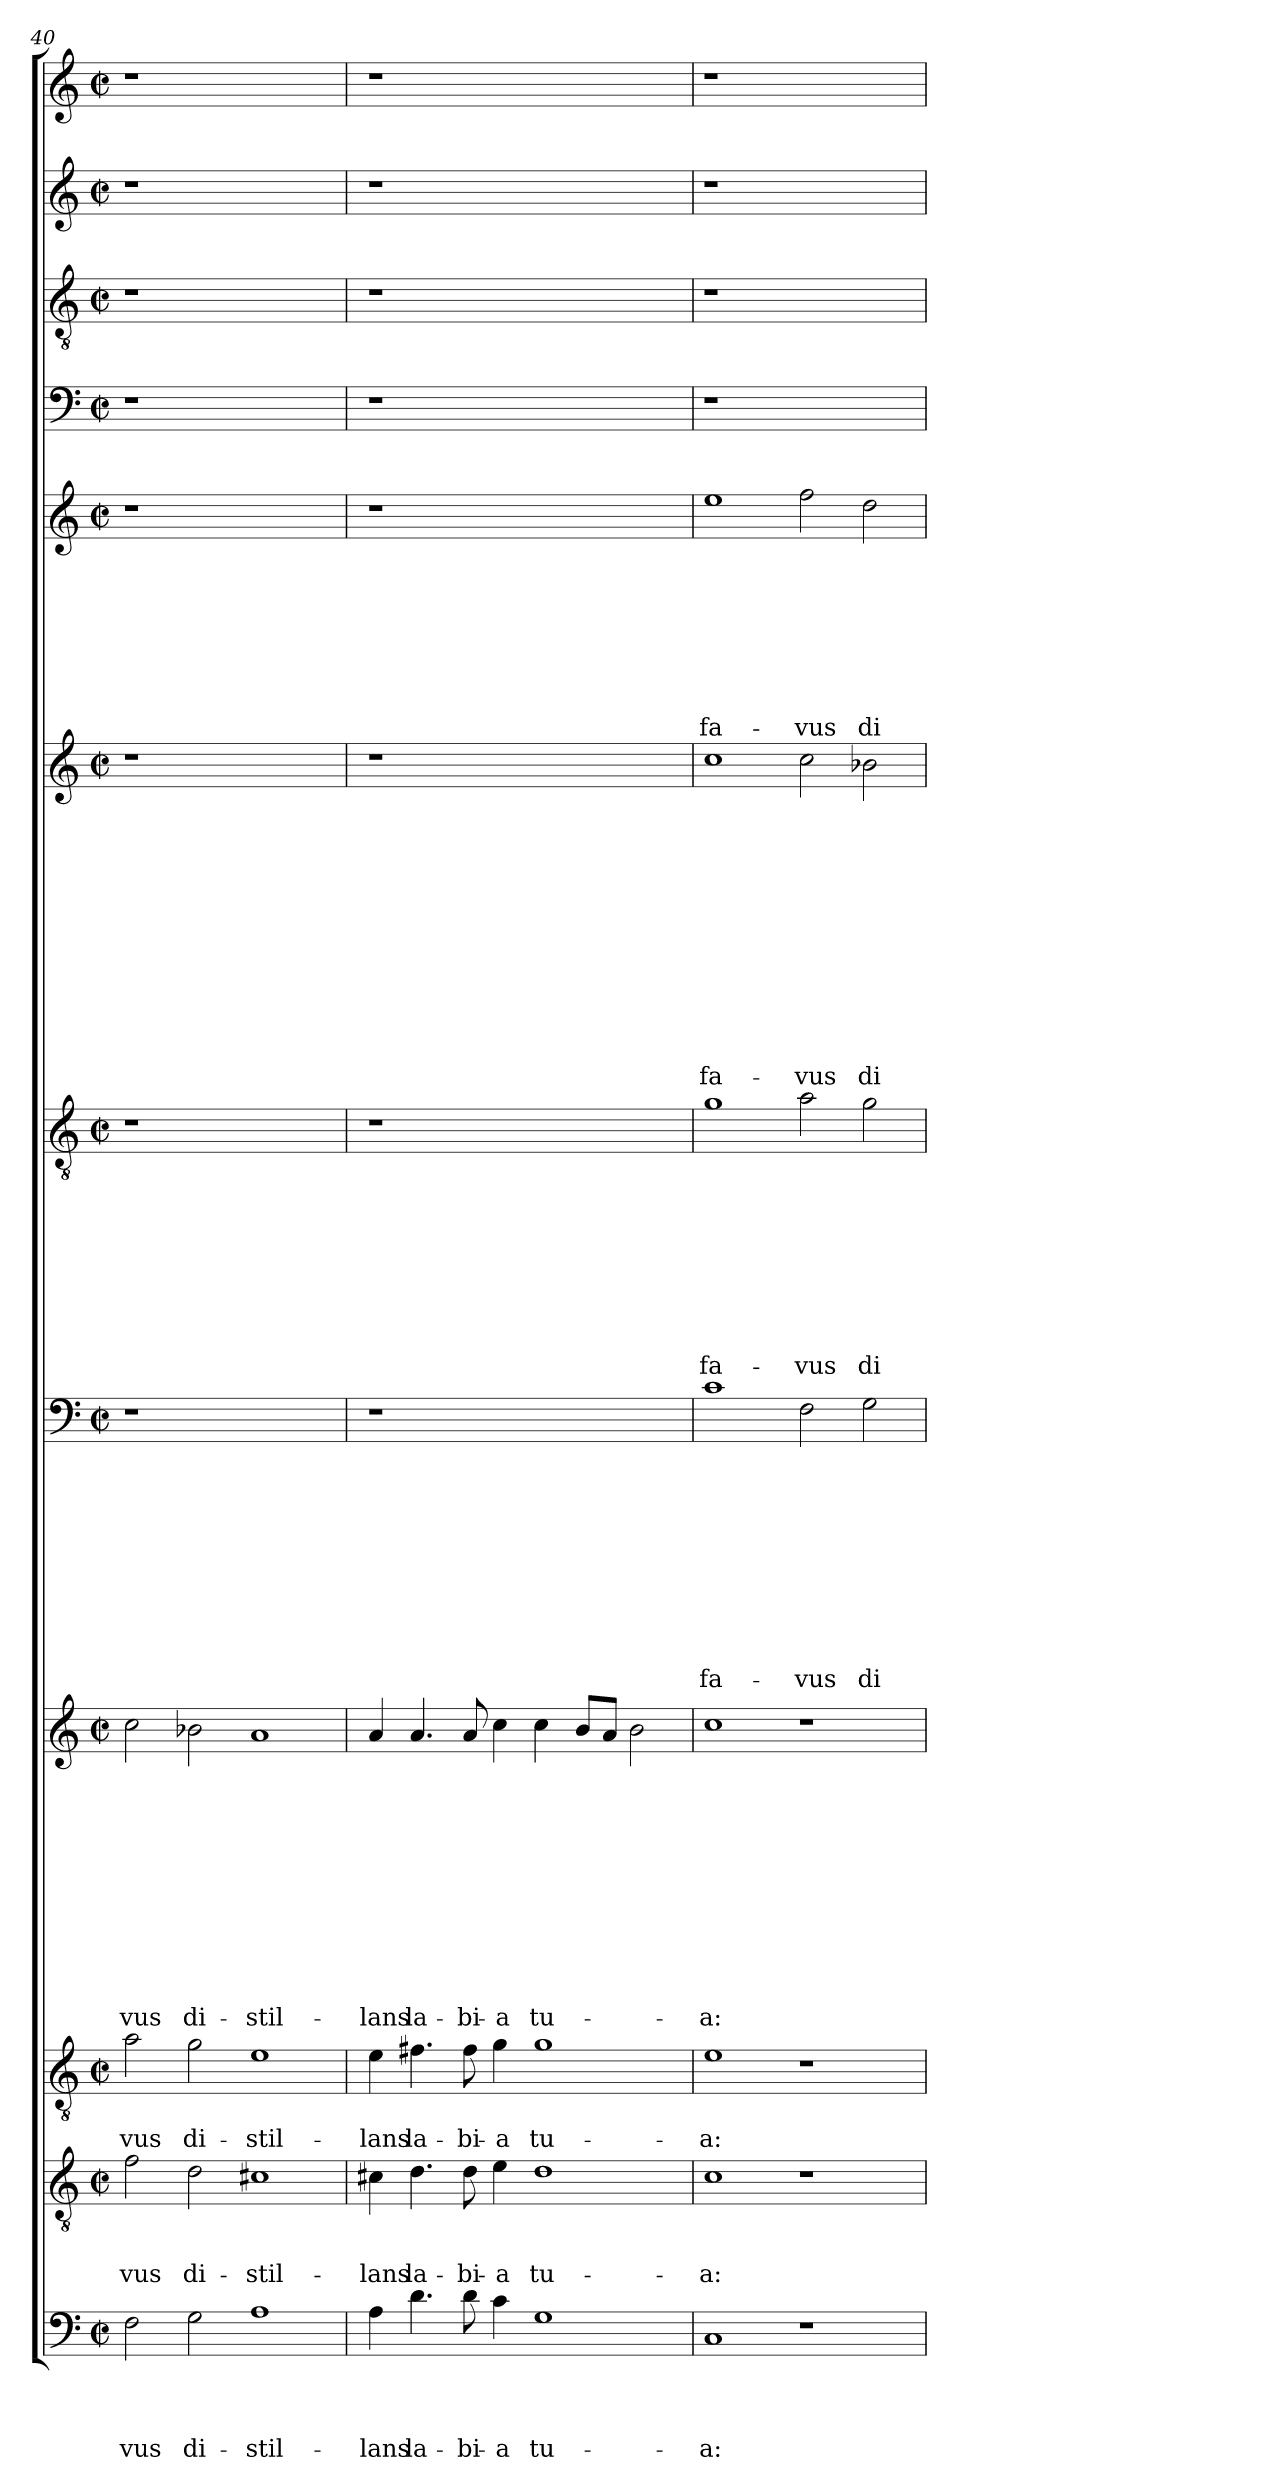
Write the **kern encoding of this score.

**kern	**text	**text	**text	**text	**kern	**text	**text	**text	**kern	**text	**text	**kern	**text	**text	**text	**text	**text	**text	**text	**text	**text	**text	**text	**kern	**text	**text	**text	**text	**text	**text	**text	**text	**text	**text	**kern	**text	**text	**text	**text	**text	**text	**text	**text	**text	**kern	**text	**text	**text	**text	**text	**text	**text	**text	**text	**text	**text	**text	**kern	**text	**text	**text	**text	**text	**text	**text	**text	**kern	**kern	**kern	**kern
*part12	*part12	*part12	*part12	*part12	*part11	*part11	*part11	*part11	*part10	*part10	*part10	*part9	*part9	*part9	*part9	*part9	*part9	*part9	*part9	*part9	*part9	*part9	*part9	*part8	*part8	*part8	*part8	*part8	*part8	*part8	*part8	*part8	*part8	*part8	*part7	*part7	*part7	*part7	*part7	*part7	*part7	*part7	*part7	*part7	*part6	*part6	*part6	*part6	*part6	*part6	*part6	*part6	*part6	*part6	*part6	*part6	*part6	*part5	*part5	*part5	*part5	*part5	*part5	*part5	*part5	*part5	*part4	*part3	*part2	*part1
*staff12	*staff12	*staff12	*staff12	*staff12	*staff11	*staff11	*staff11	*staff11	*staff10	*staff10	*staff10	*staff9	*staff9	*staff9	*staff9	*staff9	*staff9	*staff9	*staff9	*staff9	*staff9	*staff9	*staff9	*staff8	*staff8	*staff8	*staff8	*staff8	*staff8	*staff8	*staff8	*staff8	*staff8	*staff8	*staff7	*staff7	*staff7	*staff7	*staff7	*staff7	*staff7	*staff7	*staff7	*staff7	*staff6	*staff6	*staff6	*staff6	*staff6	*staff6	*staff6	*staff6	*staff6	*staff6	*staff6	*staff6	*staff6	*staff5	*staff5	*staff5	*staff5	*staff5	*staff5	*staff5	*staff5	*staff5	*staff4	*staff3	*staff2	*staff1
*clefF4	*	*	*	*	*clefGv2	*	*	*	*clefGv2	*	*	*clefG2	*	*	*	*	*	*	*	*	*	*	*	*clefF4	*	*	*	*	*	*	*	*	*	*	*clefGv2	*	*	*	*	*	*	*	*	*	*clefG2	*	*	*	*	*	*	*	*	*	*	*	*	*clefG2	*	*	*	*	*	*	*	*	*clefF4	*clefGv2	*clefG2	*clefG2
*k[]	*	*	*	*	*k[]	*	*	*	*k[]	*	*	*k[]	*	*	*	*	*	*	*	*	*	*	*	*k[]	*	*	*	*	*	*	*	*	*	*	*k[]	*	*	*	*	*	*	*	*	*	*k[]	*	*	*	*	*	*	*	*	*	*	*	*	*k[]	*	*	*	*	*	*	*	*	*k[]	*k[]	*k[]	*k[]
*C:	*	*	*	*	*C:	*	*	*	*C:	*	*	*C:	*	*	*	*	*	*	*	*	*	*	*	*C:	*	*	*	*	*	*	*	*	*	*	*C:	*	*	*	*	*	*	*	*	*	*C:	*	*	*	*	*	*	*	*	*	*	*	*	*C:	*	*	*	*	*	*	*	*	*C:	*C:	*C:	*C:
*M2/2	*	*	*	*	*M2/2	*	*	*	*M2/2	*	*	*M2/2	*	*	*	*	*	*	*	*	*	*	*	*M2/2	*	*	*	*	*	*	*	*	*	*	*M2/2	*	*	*	*	*	*	*	*	*	*M2/2	*	*	*	*	*	*	*	*	*	*	*	*	*M2/2	*	*	*	*	*	*	*	*	*M2/2	*M2/2	*M2/2	*M2/2
*met(c|)	*	*	*	*	*met(c|)	*	*	*	*met(c|)	*	*	*met(c|)	*	*	*	*	*	*	*	*	*	*	*	*met(c|)	*	*	*	*	*	*	*	*	*	*	*met(c|)	*	*	*	*	*	*	*	*	*	*met(c|)	*	*	*	*	*	*	*	*	*	*	*	*	*met(c|)	*	*	*	*	*	*	*	*	*met(c|)	*met(c|)	*met(c|)	*met(c|)
=40	=40	=40	=40	=40	=40	=40	=40	=40	=40	=40	=40	=40	=40	=40	=40	=40	=40	=40	=40	=40	=40	=40	=40	=40	=40	=40	=40	=40	=40	=40	=40	=40	=40	=40	=40	=40	=40	=40	=40	=40	=40	=40	=40	=40	=40	=40	=40	=40	=40	=40	=40	=40	=40	=40	=40	=40	=40	=40	=40	=40	=40	=40	=40	=40	=40	=40	=40	=40	=40	=40
!	!	!	!	!LO:LY:b	!	!	!	!LO:LY:b	!	!	!LO:LY:b	!	!	!	!	!	!	!	!	!	!	!	!LO:LY:b	!	!	!	!	!	!	!	!	!	!	!	!	!	!	!	!	!	!	!	!	!	!	!	!	!	!	!	!	!	!	!	!	!	!	!	!	!	!	!	!	!	!	!	!	!	!	!
2F\	.	.	.	-vus	2f\	.	.	-vus	2a\	.	-vus	2cc\	.	.	.	.	.	.	.	.	.	.	-vus	1r	.	.	.	.	.	.	.	.	.	.	1r	.	.	.	.	.	.	.	.	.	1r	.	.	.	.	.	.	.	.	.	.	.	.	1r	.	.	.	.	.	.	.	.	1r	1r	1r	1r
!	!	!	!	!LO:LY:b	!	!	!	!LO:LY:b	!	!	!LO:LY:b	!	!	!	!	!	!	!	!	!	!	!	!LO:LY:b	!	!	!	!	!	!	!	!	!	!	!	!	!	!	!	!	!	!	!	!	!	!	!	!	!	!	!	!	!	!	!	!	!	!	!	!	!	!	!	!	!	!	!	!	!	!	!
2G\	.	.	.	di-	2d\	.	.	di-	2g\	.	di-	2b-X\	.	.	.	.	.	.	.	.	.	.	di-	.	.	.	.	.	.	.	.	.	.	.	.	.	.	.	.	.	.	.	.	.	.	.	.	.	.	.	.	.	.	.	.	.	.	.	.	.	.	.	.	.	.	.	.	.	.	.
!	!	!	!	!LO:LY:b	!	!	!	!LO:LY:b	!	!	!LO:LY:b	!	!	!	!	!	!	!	!	!	!	!	!LO:LY:b	!	!	!	!	!	!	!	!	!	!	!	!	!	!	!	!	!	!	!	!	!	!	!	!	!	!	!	!	!	!	!	!	!	!	!	!	!	!	!	!	!	!	!	!	!	!	!
1A	.	.	.	-stil-	1c#X	.	.	-stil-	1e	.	-stil-	1a	.	.	.	.	.	.	.	.	.	.	-stil-	1ryy	.	.	.	.	.	.	.	.	.	.	1ryy	.	.	.	.	.	.	.	.	.	1ryy	.	.	.	.	.	.	.	.	.	.	.	.	1ryy	.	.	.	.	.	.	.	.	1ryy	1ryy	1ryy	1ryy
=41	=41	=41	=41	=41	=41	=41	=41	=41	=41	=41	=41	=41	=41	=41	=41	=41	=41	=41	=41	=41	=41	=41	=41	=41	=41	=41	=41	=41	=41	=41	=41	=41	=41	=41	=41	=41	=41	=41	=41	=41	=41	=41	=41	=41	=41	=41	=41	=41	=41	=41	=41	=41	=41	=41	=41	=41	=41	=41	=41	=41	=41	=41	=41	=41	=41	=41	=41	=41	=41	=41
!	!	!	!	!LO:LY:b	!	!	!	!LO:LY:b	!	!	!LO:LY:b	!	!	!	!	!	!	!	!	!	!	!	!LO:LY:b	!	!	!	!	!	!	!	!	!	!	!	!	!	!	!	!	!	!	!	!	!	!	!	!	!	!	!	!	!	!	!	!	!	!	!	!	!	!	!	!	!	!	!	!	!	!	!
4A\	.	.	.	-lans	4c#X\	.	.	-lans	4e\	.	-lans	4a/	.	.	.	.	.	.	.	.	.	.	-lans	1r	.	.	.	.	.	.	.	.	.	.	1r	.	.	.	.	.	.	.	.	.	1r	.	.	.	.	.	.	.	.	.	.	.	.	1r	.	.	.	.	.	.	.	.	1r	1r	1r	1r
!	!	!	!	!LO:LY:b	!	!	!	!LO:LY:b	!	!	!LO:LY:b	!	!	!	!	!	!	!	!	!	!	!	!LO:LY:b	!	!	!	!	!	!	!	!	!	!	!	!	!	!	!	!	!	!	!	!	!	!	!	!	!	!	!	!	!	!	!	!	!	!	!	!	!	!	!	!	!	!	!	!	!	!	!
4.d\	.	.	.	la-	4.d\	.	.	la-	4.f#X\	.	la-	4.a/	.	.	.	.	.	.	.	.	.	.	la-	.	.	.	.	.	.	.	.	.	.	.	.	.	.	.	.	.	.	.	.	.	.	.	.	.	.	.	.	.	.	.	.	.	.	.	.	.	.	.	.	.	.	.	.	.	.	.
!	!	!	!	!LO:LY:b	!	!	!	!LO:LY:b	!	!	!LO:LY:b	!	!	!	!	!	!	!	!	!	!	!	!LO:LY:b	!	!	!	!	!	!	!	!	!	!	!	!	!	!	!	!	!	!	!	!	!	!	!	!	!	!	!	!	!	!	!	!	!	!	!	!	!	!	!	!	!	!	!	!	!	!	!
8d\	.	.	.	-bi-	8d\	.	.	-bi-	8f#\	.	-bi-	8a/	.	.	.	.	.	.	.	.	.	.	-bi-	.	.	.	.	.	.	.	.	.	.	.	.	.	.	.	.	.	.	.	.	.	.	.	.	.	.	.	.	.	.	.	.	.	.	.	.	.	.	.	.	.	.	.	.	.	.	.
!	!	!	!	!LO:LY:b	!	!	!	!LO:LY:b	!	!	!LO:LY:b	!	!	!	!	!	!	!	!	!	!	!	!LO:LY:b	!	!	!	!	!	!	!	!	!	!	!	!	!	!	!	!	!	!	!	!	!	!	!	!	!	!	!	!	!	!	!	!	!	!	!	!	!	!	!	!	!	!	!	!	!	!	!
4c\	.	.	.	-a	4e\	.	.	-a	4g\	.	-a	4cc\	.	.	.	.	.	.	.	.	.	.	-a	.	.	.	.	.	.	.	.	.	.	.	.	.	.	.	.	.	.	.	.	.	.	.	.	.	.	.	.	.	.	.	.	.	.	.	.	.	.	.	.	.	.	.	.	.	.	.
!	!	!	!	!LO:LY:b	!	!	!	!LO:LY:b	!	!	!LO:LY:b	!	!	!	!	!	!	!	!	!	!	!	!LO:LY:b	!	!	!	!	!	!	!	!	!	!	!	!	!	!	!	!	!	!	!	!	!	!	!	!	!	!	!	!	!	!	!	!	!	!	!	!	!	!	!	!	!	!	!	!	!	!	!
1G	.	.	.	tu-	1d	.	.	tu-	1g	.	tu-	4cc\	.	.	.	.	.	.	.	.	.	.	tu-	1ryy	.	.	.	.	.	.	.	.	.	.	1ryy	.	.	.	.	.	.	.	.	.	1ryy	.	.	.	.	.	.	.	.	.	.	.	.	1ryy	.	.	.	.	.	.	.	.	1ryy	1ryy	1ryy	1ryy
.	.	.	.	.	.	.	.	.	.	.	.	8b/L	.	.	.	.	.	.	.	.	.	.	.	.	.	.	.	.	.	.	.	.	.	.	.	.	.	.	.	.	.	.	.	.	.	.	.	.	.	.	.	.	.	.	.	.	.	.	.	.	.	.	.	.	.	.	.	.	.	.
.	.	.	.	.	.	.	.	.	.	.	.	8a/J	.	.	.	.	.	.	.	.	.	.	.	.	.	.	.	.	.	.	.	.	.	.	.	.	.	.	.	.	.	.	.	.	.	.	.	.	.	.	.	.	.	.	.	.	.	.	.	.	.	.	.	.	.	.	.	.	.	.
.	.	.	.	.	.	.	.	.	.	.	.	2b\	.	.	.	.	.	.	.	.	.	.	.	.	.	.	.	.	.	.	.	.	.	.	.	.	.	.	.	.	.	.	.	.	.	.	.	.	.	.	.	.	.	.	.	.	.	.	.	.	.	.	.	.	.	.	.	.	.	.
=42	=42	=42	=42	=42	=42	=42	=42	=42	=42	=42	=42	=42	=42	=42	=42	=42	=42	=42	=42	=42	=42	=42	=42	=42	=42	=42	=42	=42	=42	=42	=42	=42	=42	=42	=42	=42	=42	=42	=42	=42	=42	=42	=42	=42	=42	=42	=42	=42	=42	=42	=42	=42	=42	=42	=42	=42	=42	=42	=42	=42	=42	=42	=42	=42	=42	=42	=42	=42	=42	=42
!	!	!	!	!LO:LY:b	!	!	!	!LO:LY:b	!	!	!LO:LY:b	!	!	!	!	!	!	!	!	!	!	!	!LO:LY:b	!	!	!	!	!	!	!	!	!	!	!LO:LY:b	!	!	!	!	!	!	!	!	!	!LO:LY:b	!	!	!	!	!	!	!	!	!	!	!	!	!LO:LY:b	!	!	!	!	!	!	!	!	!LO:LY:b	!	!	!	!
1C	.	.	.	-a:	1c	.	.	-a:	1e	.	-a:	1cc	.	.	.	.	.	.	.	.	.	.	-a:	1c	.	.	.	.	.	.	.	.	.	fa-	1g	.	.	.	.	.	.	.	.	fa-	1cc	.	.	.	.	.	.	.	.	.	.	.	fa-	1ee	.	.	.	.	.	.	.	fa-	1r	1r	1r	1r
!	!	!	!	!	!	!	!	!	!	!	!	!	!	!	!	!	!	!	!	!	!	!	!	!	!	!	!	!	!	!	!	!	!	!LO:LY:b	!	!	!	!	!	!	!	!	!	!LO:LY:b	!	!	!	!	!	!	!	!	!	!	!	!	!LO:LY:b	!	!	!	!	!	!	!	!	!LO:LY:b	!	!	!	!
1r	.	.	.	.	1r	.	.	.	1r	.	.	1r	.	.	.	.	.	.	.	.	.	.	.	2F\	.	.	.	.	.	.	.	.	.	-vus	2a\	.	.	.	.	.	.	.	.	-vus	2cc\	.	.	.	.	.	.	.	.	.	.	.	-vus	2ff\	.	.	.	.	.	.	.	-vus	1ryy	1ryy	1ryy	1ryy
!	!	!	!	!	!	!	!	!	!	!	!	!	!	!	!	!	!	!	!	!	!	!	!	!	!	!	!	!	!	!	!	!	!	!LO:LY:b	!	!	!	!	!	!	!	!	!	!LO:LY:b	!	!	!	!	!	!	!	!	!	!	!	!	!LO:LY:b	!	!	!	!	!	!	!	!	!LO:LY:b	!	!	!	!
.	.	.	.	.	.	.	.	.	.	.	.	.	.	.	.	.	.	.	.	.	.	.	.	2G\	.	.	.	.	.	.	.	.	.	di-	2g\	.	.	.	.	.	.	.	.	di-	2b-X\	.	.	.	.	.	.	.	.	.	.	.	di-	2dd\	.	.	.	.	.	.	.	di-	.	.	.	.
=	=	=	=	=	=	=	=	=	=	=	=	=	=	=	=	=	=	=	=	=	=	=	=	=	=	=	=	=	=	=	=	=	=	=	=	=	=	=	=	=	=	=	=	=	=	=	=	=	=	=	=	=	=	=	=	=	=	=	=	=	=	=	=	=	=	=	=	=	=	=
*-	*-	*-	*-	*-	*-	*-	*-	*-	*-	*-	*-	*-	*-	*-	*-	*-	*-	*-	*-	*-	*-	*-	*-	*-	*-	*-	*-	*-	*-	*-	*-	*-	*-	*-	*-	*-	*-	*-	*-	*-	*-	*-	*-	*-	*-	*-	*-	*-	*-	*-	*-	*-	*-	*-	*-	*-	*-	*-	*-	*-	*-	*-	*-	*-	*-	*-	*-	*-	*-	*-
